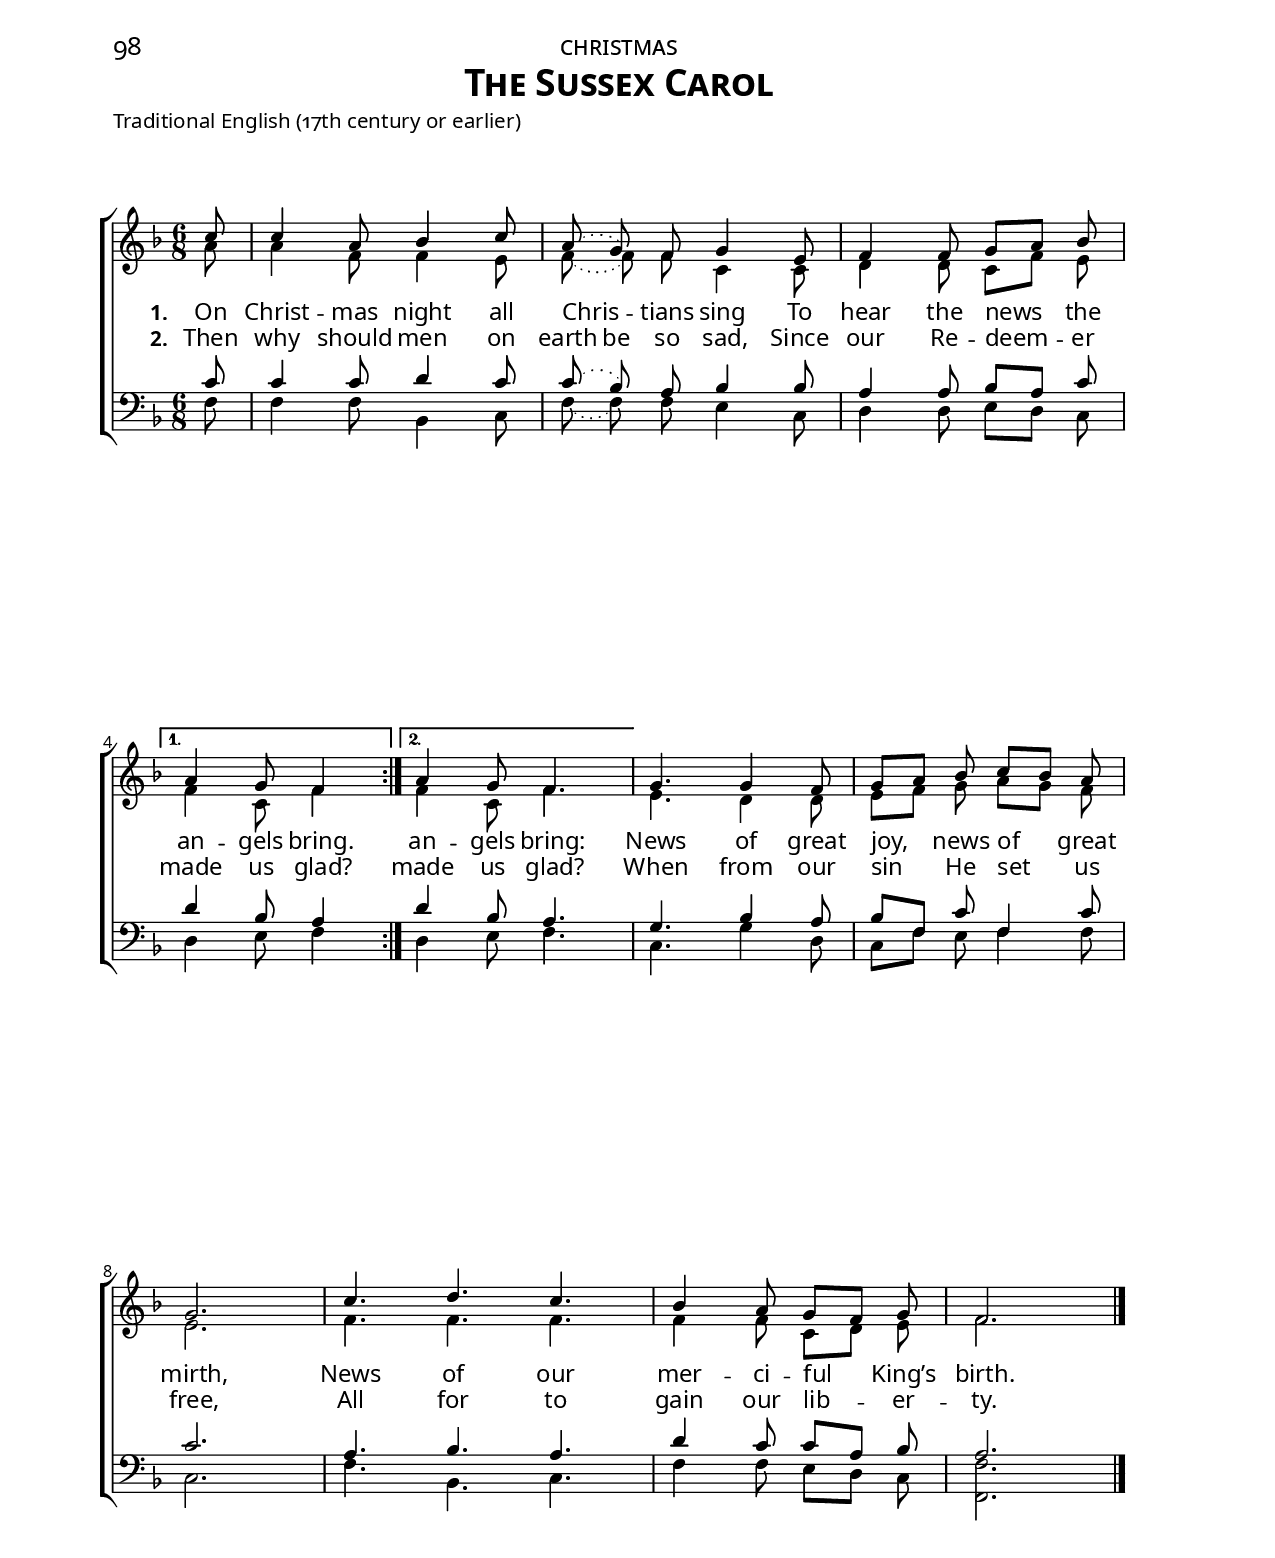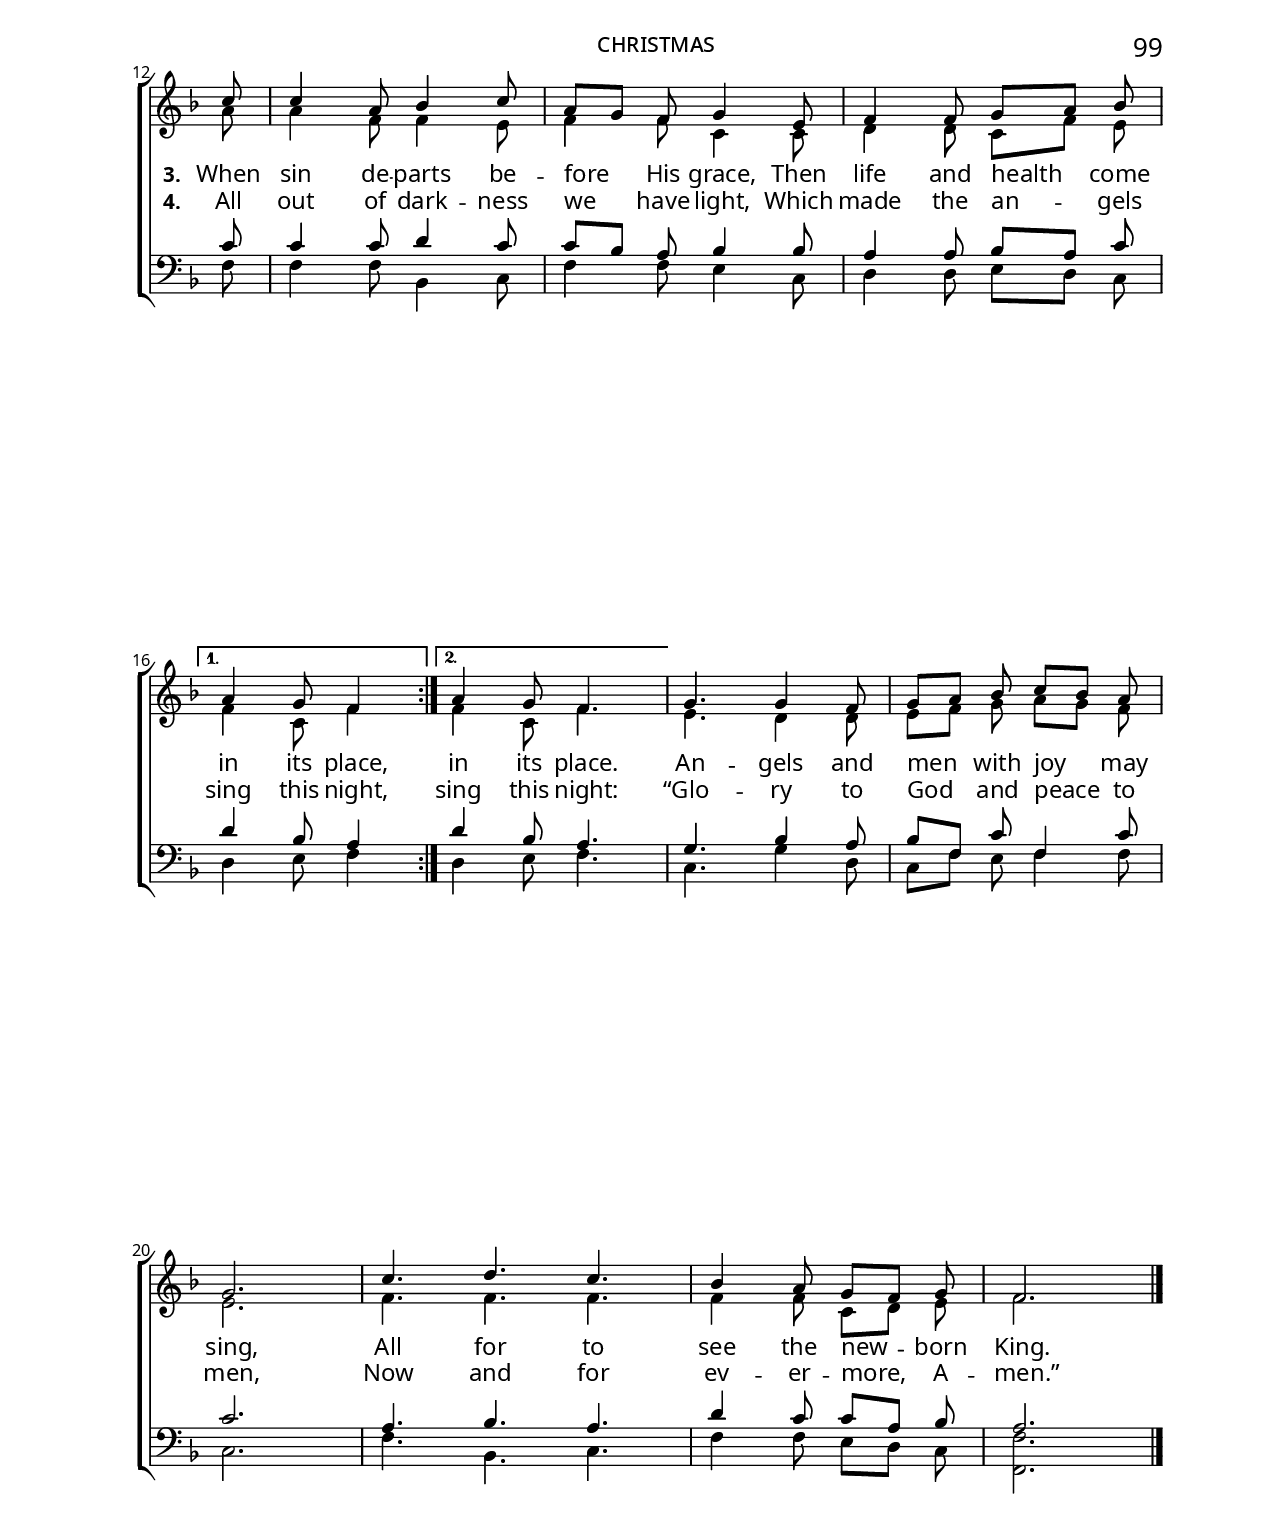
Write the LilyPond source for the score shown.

\version "2.14.2"
\include "util.ly"
\version "2.14.2"
#(set-global-staff-size 18) \paper{ #(define fonts (make-pango-font-tree "Garamond Premier Pro" "Garamond Premier Pro" "Garamond Premier Pro" (/ 18 20))) }
\header {
  title = \markup{\override #'(font-name . "Garamond Premier Pro Semibold"){ \abs-fontsize #18 \smallCapsOldStyle"The Sussex Carol"}}
  poet = \markup\oldStyleNum"Traditional English (17th century or earlier)"
  %composer = "Arranged by BHB"
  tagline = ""
}
\paper {
  %print-all-headers = ##t
  paper-height = 11\in
  paper-width = 8.5\in
  indent = 0\in
  %system-system-spacing = #'((basic-distance . 10) (padding . 0))
  %system-system-spacing =
  %  #'((basic-distance . 0)
  %     (minimum-distance . 0)
  %     (padding . -0.35)
  %     (stretchability . 100))
  ragged-last-bottom = ##f
  ragged-bottom = ##f
  two-sided = ##t
  inner-margin = 1\in
  outer-margin = 0.75\in
  top-margin = 0.26\in
  bottom-margin = 0.25\in
  first-page-number = #098
  print-first-page-number = ##t
  headerLine = \markup{\override #'(font-name . "Garamond Premier Pro") \smallCapsOldStyle"christmas"}
  oddHeaderMarkup = \markup\fill-line{
     \override #'(font-name . "Garamond Premier Pro")\abs-fontsize #12.5
     \combine 
        \fill-line{"" \on-the-fly #print-page-number-check-first
        \oldStylePageNum""
        }
        \fill-line{\headerLine}
  }
  evenHeaderMarkup = \markup {
     \override #'(font-name . "Garamond Premier Pro")\abs-fontsize #12.5
     \combine
        \on-the-fly #print-page-number-check-first
        \oldStylePageNum""
        \fill-line{\headerLine}
  }
}
global = {
  \key f \major
  \time 6/8
  \autoBeamOff
  \override DynamicLineSpanner #'staff-padding = #0.0
  \override DynamicLineSpanner #'Y-extent = #'(-1 . 1)
  \override Score.TimeSignature #'break-visibility = #'#(#f #f #f)
  \slurDotted
}

sopMusic = \relative c'' {
  \repeat volta 2 {
    \partial 8 c8 |
    c4 a8 bes4 c8 |
    a( g) f g4 e8 |
    f4 f8 g[ a] bes |
    
  }
  \alternative {
    { \partial 8*5 a4 g8 f4 }
    { a4 g8 f4. }
  }
  
  g4. g4 f8 |
  g[ a] bes c[ bes] a |
  
  g2. |
  \time 9/8 c4. d c |
  \time 6/8 bes4 a8 g[ f] g |
  f2. \bar "|." \break
  
  
  
  
  \repeat volta 2 {
    \partial 8 c'8 |
    c4 a8 bes4 c8 |
    a[ g] f g4 e8 |
    f4 f8 g[ a] bes |
    
  }
  \alternative {
    { \partial 8*5 a4 g8 f4 }
    { a4 g8 f4. }
  }
  
  g4. g4 f8 |
  g[ a] bes c[ bes] a |
  
  g2. |
  \time 9/8 c4. d c |
  \time 6/8 bes4 a8 g[ f] g |
  f2. \bar "|." \break
}
sopWords = \lyricmode {
  
}

altoMusic = \relative c'' {
  a8 |
  a4 f8 f4 e8 |
  f( f) f8 c4 c8 |
  d4 d8 c[ f] e |
  
  f4 c8 f4 |
  
  f4 c8 f4. |
  e d4 d8 |
  e[ f] g a[ g] f |
  
  e2. |
  f4. f f |
  f4 f8 c[ d] e |
  f2. \bar "|."
  
  
  
  
  a8 |
  a4 f8 f4 e8 |
  f4 f8 c4 c8 |
  d4 d8 c[ f] e |
  
  f4 c8 f4 |
  
  f4 c8 f4. |
  e d4 d8 |
  e[ f] g a[ g] f |
  
  e2. |
  f4. f f |
  f4 f8 c[ d] e |
  f2. \bar "|."
}
altoWords = \lyricmode {
  \dropLyricsV
  \set stanza = #"1. "
  On Christ -- mas night all Chris -- tians sing
  To hear the news the an -- gels bring.
  an -- gels bring:
  
  News of great joy, news of great mirth,
  News of our mer -- ci -- ful King’s birth.
  
  
  \set stanza = #"3. "
  When sin de -- parts be -- fore His grace,
  Then life and health come in its place,
  in its place.
  
  An -- gels and men with joy may sing,
  All for to see the new -- born King.
}
altoWordsII = \lyricmode {
  \dropLyricsV
%\markup\italic
  \set stanza = #"2. "
  \set ignoreMelismata = ##t
  Then why should men on earth be so sad,
  \unset ignoreMelismata
  Since our Re -- deem -- er made us glad?
  made us glad?
  
  When from our sin He set us free,
  All for to gain our lib -- er -- ty.
  
  \set stanza = #"4. "
  All out of dark -- ness we have light,
  Which made the an -- gels sing this night,
  sing this night:
  
  “Glo -- ry to God and peace to men,
  Now and for ev -- er -- more, A -- men.”
}
altoWordsIII = \lyricmode {
}
altoWordsIV = \lyricmode {
}
altoWordsV = \lyricmode {
  \set stanza = #"5. "
  \set ignoreMelismata = ##t
}
altoWordsVI = \lyricmode {
  \set stanza = #"6. "
  \set ignoreMelismata = ##t
}
tenorMusic = \relative c' {
  c8 |
  c4 c8 d4 c8 |
  c( bes) a bes4 bes8 |
  a4 a8 bes[ a] c |
  
  d4 bes8 a4 |
  
  d4 bes8 a4. |
  g bes4 a8 |
  bes[ f] c' f,4 c'8 |
  
  c2. |
  a4. bes a |
  d4 c8 c[ a] bes |
  a2. \bar "|."
  
  
  
  
  c8 |
  c4 c8 d4 c8 |
  c[ bes] a bes4 bes8 |
  a4 a8 bes[ a] c |
  
  d4 bes8 a4 |
  
  d4 bes8 a4. |
  g bes4 a8 |
  bes[ f] c' f,4 c'8 |
  
  c2. |
  a4. bes a |
  d4 c8 c[ a] bes |
  a2. \bar "|."
}
tenorWords = \lyricmode {

}

bassMusic = \relative c {
  f8 |
  f4 f8 bes,4 c8 |
  f( f) f8 e4 c8 |
  d4 d8 e[ d] c |
  
  d4 e8 f4 |
  
  d4 e8 f4. |
  c g'4 d8 |
  c[ f] e f4 f8 |
  c2. |
  f4. bes, c |
  f4 f8 e[ d] c8 |
  <f f,>2. \bar "|."
  
  
  
  f8 |
  f4 f8 bes,4 c8 |
  f4 f8 e4 c8 |
  d4 d8 e[ d] c |
  
  d4 e8 f4 |
  
  d4 e8 f4. |
  c g'4 d8 |
  c[ f] e f4 f8 |
  c2. |
  f4. bes, c |
  f4 f8 e[ d] c8 |
  <f f,>2. \bar "|."
}
bassWords = \lyricmode {

}

pianoRH = \relative c' {
  
}
pianoLH = \relative c' {
  
}

\score {
  <<
   \new ChoirStaff <<
    \new Staff = women <<
      \new Voice = "sopranos" { \voiceOne << \global \sopMusic >> }
      \new Voice = "altos" { \voiceTwo << \global \altoMusic >> }
    >>
    \new Lyrics \with { alignAboveContext = #"women" \override VerticalAxisGroup #'nonstaff-relatedstaff-spacing = #'((basic-distance . 1))} \lyricsto "sopranos" \sopWords
    \new Lyrics = "altosVI"  \with { alignBelowContext = #"women" } \lyricsto "sopranos" \altoWordsVI
    \new Lyrics = "altosV"  \with { alignBelowContext = #"women" } \lyricsto "sopranos" \altoWordsV
    \new Lyrics = "altosIV"  \with { alignBelowContext = #"women" } \lyricsto "sopranos" \altoWordsIV
    \new Lyrics = "altosIII"  \with { alignBelowContext = #"women" } \lyricsto "sopranos" \altoWordsIII
    \new Lyrics = "altosII"  \with { alignBelowContext = #"women" } \lyricsto "sopranos" \altoWordsII
    \new Lyrics = "altos"  \with { alignBelowContext = #"women" \override VerticalAxisGroup #'nonstaff-relatedstaff-spacing = #'((basic-distance . 1)) } \lyricsto "sopranos" \altoWords
   \new Staff = men <<
      \clef bass
      \new Voice = "tenors" { \voiceOne << \global \tenorMusic >> }
      \new Voice = "basses" { \voiceTwo << \global \bassMusic >> }
    >>
    \new Lyrics \with { alignAboveContext = #"men" \override VerticalAxisGroup #'nonstaff-relatedstaff-spacing = #'((basic-distance . 1)) } \lyricsto "tenors" \tenorWords
    \new Lyrics \with { alignBelowContext = #"men" \override VerticalAxisGroup #'nonstaff-relatedstaff-spacing = #'((basic-distance . 1)) } \lyricsto "basses" \bassWords
  >>
%    \new PianoStaff << \new Staff { \new Voice { \pianoRH } } \new Staff { \clef "bass" \pianoLH } >>
  >>
  \layout {
  \context {
    \Lyrics
    \override LyricText #'font-size = #1.3
  }
    \context {
      \Score
      %\override SpacingSpanner #'base-shortest-duration = #(ly:make-moment 1 4)
      %\override SpacingSpanner #'common-shortest-duration = #(ly:make-moment 1 4)
    }
    \context {
      % Remove all empty staves
      % \Staff \RemoveEmptyStaves \override VerticalAxisGroup #'remove-first = ##t
    }
    \context {
      \Lyrics
      \override LyricText #'X-offset = #center-on-word
    }
  }
}

